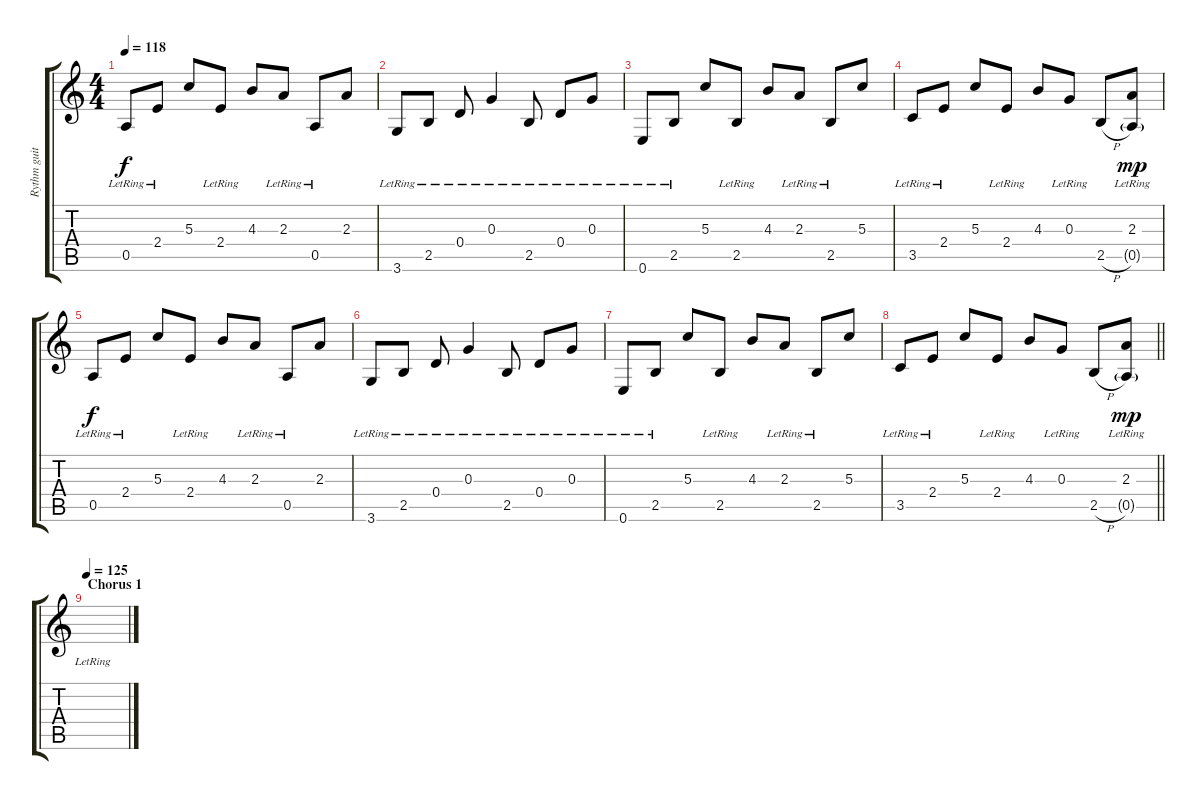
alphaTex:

\track ("Rythm guitar(Clean) - James" "Rythm guit") {instrument electricguitarclean}
\staff {score tabs}
\tuning (E4 B3 G3 D3 A2 E2) {hide}
\ts (4 4)
\tempo 118
\clef g2
\ks c
0.5{lr}.8{dy f} 2.4{lr}.8 5.3.8 2.4{lr}.8 4.3.8 2.3{lr}.8 0.5{lr}.8 2.3.8 |
3.6{lr}.8 2.5{lr}.8 0.4{lr}.8 0.3{lr}.4 2.5{lr}.8 0.4{lr}.8 0.3{lr}.8 |
0.6{lr}.8 2.5{lr}.8 5.3.8 2.5{lr}.8 4.3.8 2.3{lr}.8 2.5{lr}.8 5.3.8 |
3.5{lr}.8 2.4{lr}.8 5.3.8 2.4{lr}.8 4.3.8 0.3{lr}.8 2.5{h}.8 (2.3{lr} 0.5{g}).8{dy mp} |
0.5{lr}.8{dy f} 2.4{lr}.8 5.3.8 2.4{lr}.8 4.3.8 2.3{lr}.8 0.5{lr}.8 2.3.8 |
3.6{lr}.8 2.5{lr}.8 0.4{lr}.8 0.3{lr}.4 2.5{lr}.8 0.4{lr}.8 0.3{lr}.8 |
0.6{lr}.8 2.5{lr}.8 5.3.8 2.5{lr}.8 4.3.8 2.3{lr}.8 2.5{lr}.8 5.3.8 |
\barLineRight lightlight
3.5{lr}.8 2.4{lr}.8 5.3.8 2.4{lr}.8 4.3.8 0.3{lr}.8 2.5{h}.8 (2.3{lr} 0.5{g}).8{dy mp} |
\section ("" "Chorus 1")
\tempo 125
